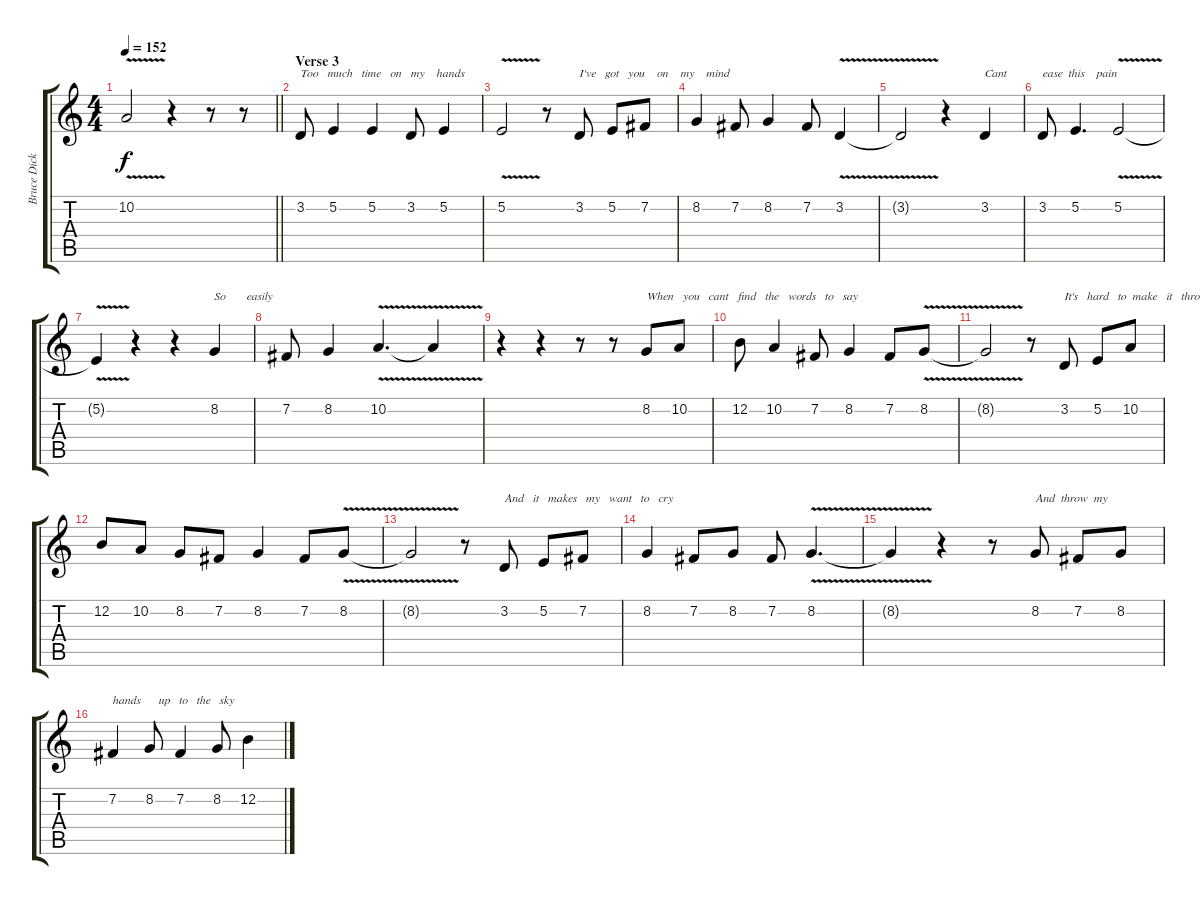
\track ("Bruce Dickinson" "Bruce Dick") {instrument lead2sawtooth}
\staff {score tabs}
\tuning (E4 B3 G3 D3 A2 E2) {hide}
\ts (4 4)
\tempo 152
\clef g2
\barLineRight lightlight
\ks c
10.2{v t}.2{dy f} r.4 r.8 r.8 |
\section ("" "Verse 3")
3.2.8{txt "Too   much   time   on   my    hands"} 5.2.4 5.2.4 3.2.8 5.2.4 |
5.2{v}.2 r.8 3.2.8{txt "I've   got   you    on    my    mind"} 5.2.8 7.2.8 |
8.2.4 7.2.8 8.2.4 7.2.8 3.2{v}.4 |
3.2{v t}.2 r.4 3.2.4{txt "Cant"} |
3.2.8{txt "ease  this    pain"} 5.2.4{d} 5.2{v}.2 |
5.2{t}.4 r.4 r.4 8.2.4{txt "So       easily"} |
7.2.8 8.2.4 10.2{v}.4{d} 10.2{t}.4 |
r.4 r.4 r.8 r.8 8.2.8{txt "When   you   cant   find   the   words   to   say"} 10.2.8 |
12.2.8 10.2.4 7.2.8 8.2.4 7.2.8 8.2{v}.8 |
8.2{v t}.2 r.8 3.2.8{txt "It's   hard   to  make   it   through  another day"} 5.2.8 10.2.8 |
12.2.8 10.2.8 8.2.8 7.2.8 8.2.4 7.2.8 8.2{v}.8 |
8.2{t}.2 r.8 3.2.8{txt "And   it   makes   my   want   to   cry"} 5.2.8 7.2.8 |
8.2.4 7.2.8 8.2.8 7.2.8 8.2{v}.4{d} |
8.2{t}.4 r.4 r.8 8.2.8{txt "And  throw  my   "} 7.2.8 8.2.8 |
7.2.4{txt "hands      up   to   the   sky"} 8.2.8 7.2.4 8.2.8 12.2.4
